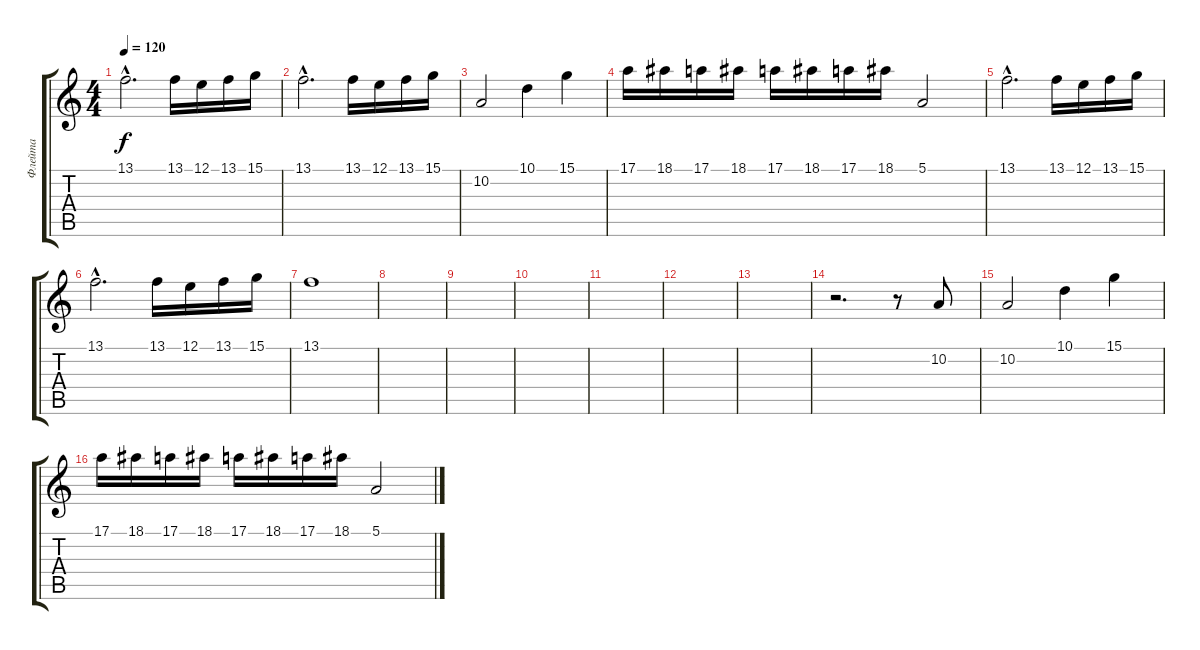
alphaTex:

\track ("Флейта" "Флейта") {instrument flute}
\staff {score tabs}
\tuning (E4 B3 G3 D3 A2 E2) {hide}
\ts (4 4)
\tempo 120
\clef g2
\ks c
13.1{hac}.2{d dy f} 13.1.16 12.1.16 13.1.16 15.1.16 |
13.1{hac}.2{d} 13.1.16 12.1.16 13.1.16 15.1.16 |
10.2.2 10.1.4 15.1.4 |
17.1.16 18.1.16 17.1.16 18.1.16 17.1.16 18.1.16 17.1.16 18.1.16 5.1.2 |
13.1{hac}.2{d} 13.1.16 12.1.16 13.1.16 15.1.16 |
13.1{hac}.2{d} 13.1.16 12.1.16 13.1.16 15.1.16 |
13.1.1 |
|
|
|
|
|
|
r.2{d} r.8 10.2.8 |
10.2.2 10.1.4 15.1.4 |
17.1.16 18.1.16 17.1.16 18.1.16 17.1.16 18.1.16 17.1.16 18.1.16 5.1.2
